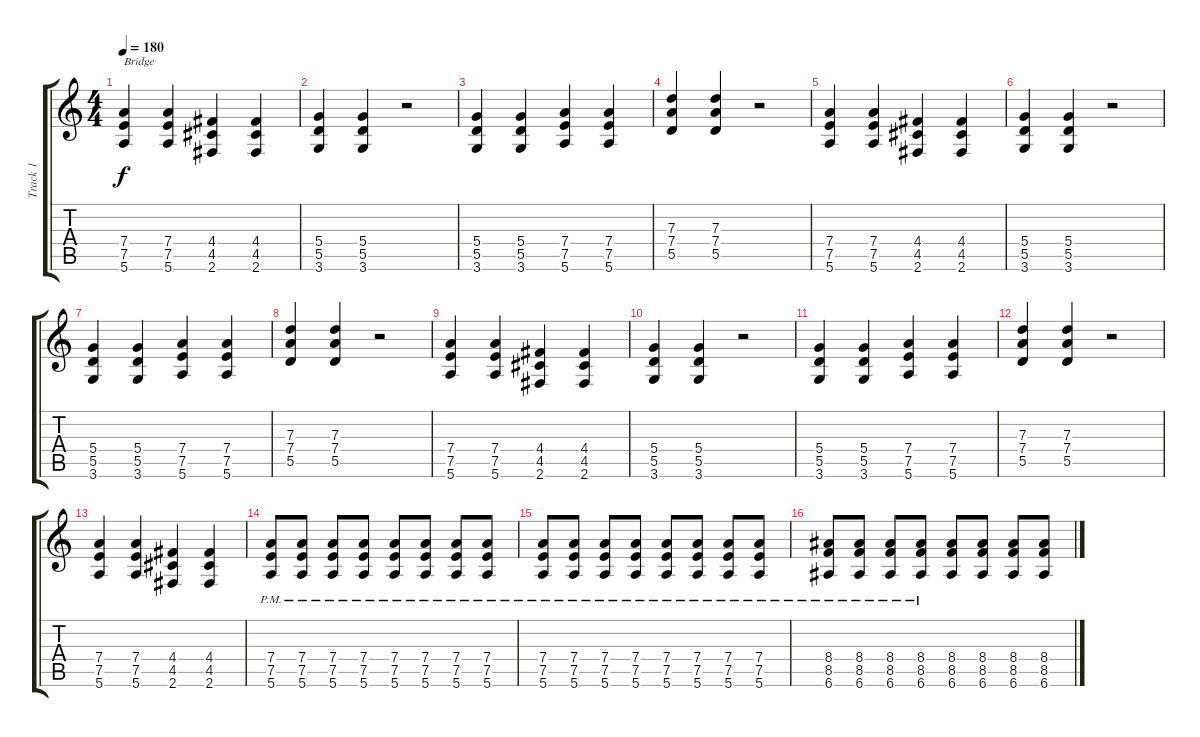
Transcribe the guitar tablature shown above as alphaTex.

\track ("Track 1" "Track 1") {instrument overdrivenguitar}
\staff {score tabs}
\tuning (E4 B3 G3 D3 A2 E2) {hide}
\ts (4 4)
\tempo 180
\clef g2
\ks c
(7.4 7.5 5.6).4{txt "Bridge" dy f} (7.4 7.5 5.6).4 (4.4 4.5 2.6).4 (4.4 4.5 2.6).4 |
(5.4 5.5 3.6).4 (5.4 5.5 3.6).4 r.2 |
(5.4 5.5 3.6).4 (5.4 5.5 3.6).4 (7.4 7.5 5.6).4 (7.4 7.5 5.6).4 |
(7.3 7.4 5.5).4 (7.3 7.4 5.5).4 r.2 |
(7.4 7.5 5.6).4 (7.4 7.5 5.6).4 (4.4 4.5 2.6).4 (4.4 4.5 2.6).4 |
(5.4 5.5 3.6).4 (5.4 5.5 3.6).4 r.2 |
(5.4 5.5 3.6).4 (5.4 5.5 3.6).4 (7.4 7.5 5.6).4 (7.4 7.5 5.6).4 |
(7.3 7.4 5.5).4 (7.3 7.4 5.5).4 r.2 |
(7.4 7.5 5.6).4 (7.4 7.5 5.6).4 (4.4 4.5 2.6).4 (4.4 4.5 2.6).4 |
(5.4 5.5 3.6).4 (5.4 5.5 3.6).4 r.2 |
(5.4 5.5 3.6).4 (5.4 5.5 3.6).4 (7.4 7.5 5.6).4 (7.4 7.5 5.6).4 |
(7.3 7.4 5.5).4 (7.3 7.4 5.5).4 r.2 |
(7.4 7.5 5.6).4 (7.4 7.5 5.6).4 (4.4 4.5 2.6).4 (4.4 4.5 2.6).4 |
(7.4{pm} 7.5{pm} 5.6{pm}).8 (7.4{pm} 7.5{pm} 5.6{pm}).8 (7.4{pm} 7.5{pm} 5.6{pm}).8 (7.4{pm} 7.5{pm} 5.6{pm}).8 (7.4{pm} 7.5{pm} 5.6{pm}).8 (7.4{pm} 7.5{pm} 5.6{pm}).8 (7.4{pm} 7.5{pm} 5.6{pm}).8 (7.4{pm} 7.5{pm} 5.6{pm}).8 |
(7.4{pm} 7.5{pm} 5.6{pm}).8 (7.4{pm} 7.5{pm} 5.6{pm}).8 (7.4{pm} 7.5{pm} 5.6{pm}).8 (7.4{pm} 7.5{pm} 5.6{pm}).8 (7.4{pm} 7.5{pm} 5.6{pm}).8 (7.4{pm} 7.5{pm} 5.6{pm}).8 (7.4{pm} 7.5{pm} 5.6{pm}).8 (7.4{pm} 7.5{pm} 5.6{pm}).8 |
(8.4{pm} 8.5{pm} 6.6{pm}).8 (8.4{pm} 8.5{pm} 6.6{pm}).8 (8.4{pm} 8.5{pm} 6.6{pm}).8 (8.4{pm} 8.5{pm} 6.6{pm}).8 (8.4 8.5 6.6).8 (8.4 8.5 6.6).8 (8.4 8.5 6.6).8 (8.4 8.5 6.6).8
